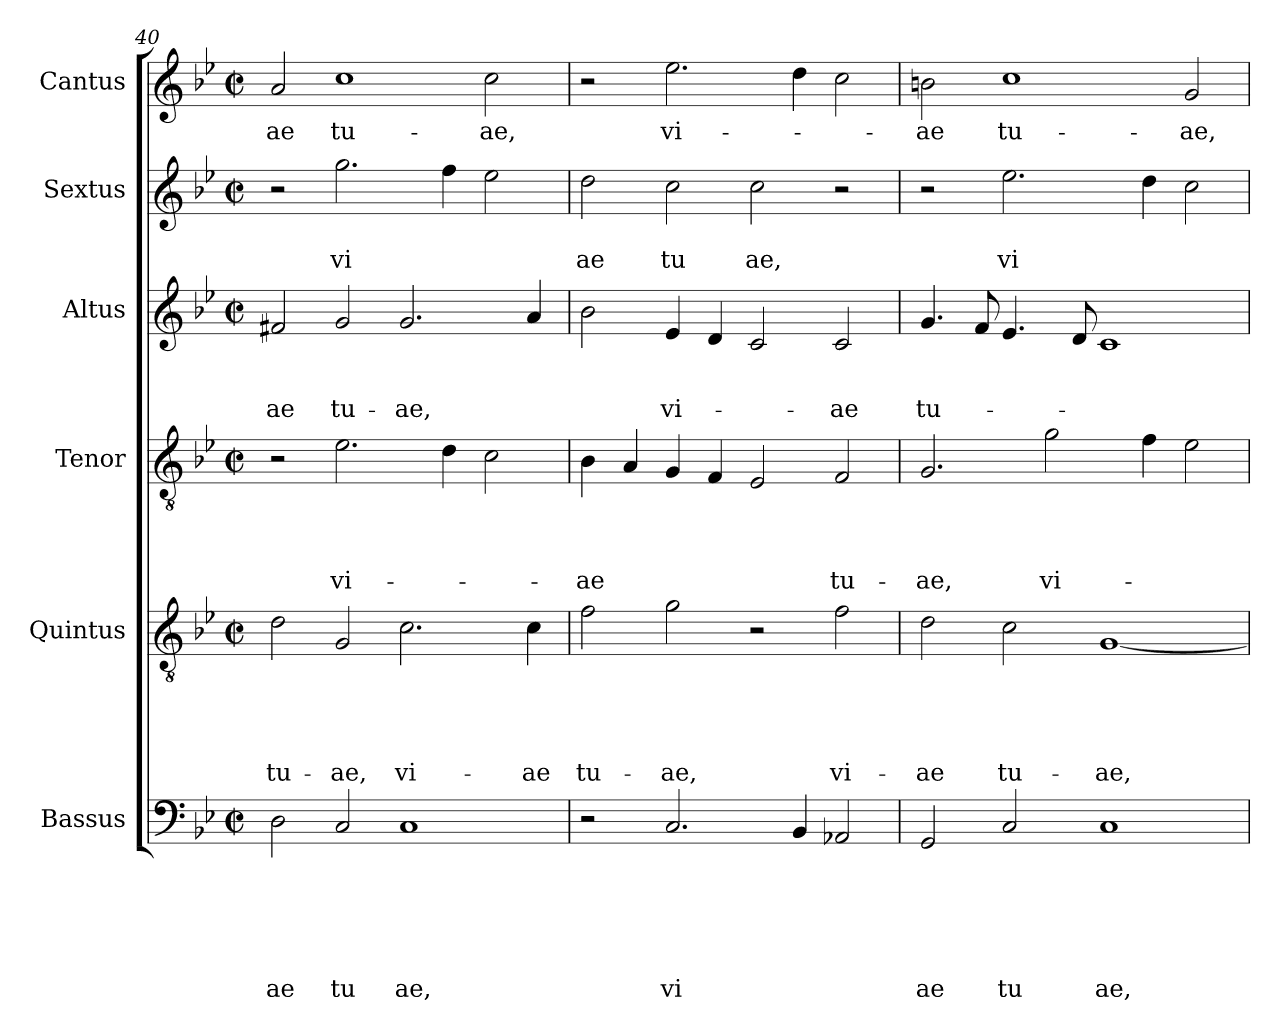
**kern	**text	**text	**text	**text	**text	**text	**kern	**text	**text	**text	**text	**text	**kern	**text	**text	**text	**text	**kern	**text	**text	**text	**kern	**text	**text	**kern	**text
*part6	*part6	*part6	*part6	*part6	*part6	*part6	*part5	*part5	*part5	*part5	*part5	*part5	*part4	*part4	*part4	*part4	*part4	*part3	*part3	*part3	*part3	*part2	*part2	*part2	*part1	*part1
*staff6	*staff6	*staff6	*staff6	*staff6	*staff6	*staff6	*staff5	*staff5	*staff5	*staff5	*staff5	*staff5	*staff4	*staff4	*staff4	*staff4	*staff4	*staff3	*staff3	*staff3	*staff3	*staff2	*staff2	*staff2	*staff1	*staff1
*I"Bassus	*	*	*	*	*	*	*I"Quintus	*	*	*	*	*	*I"Tenor	*	*	*	*	*I"Altus	*	*	*	*I"Sextus	*	*	*I"Cantus	*
*clefF4	*	*	*	*	*	*	*clefGv2	*	*	*	*	*	*clefGv2	*	*	*	*	*clefG2	*	*	*	*clefG2	*	*	*clefG2	*
*k[b-e-]	*	*	*	*	*	*	*k[b-e-]	*	*	*	*	*	*k[b-e-]	*	*	*	*	*k[b-e-]	*	*	*	*k[b-e-]	*	*	*k[b-e-]	*
*B-:	*	*	*	*	*	*	*B-:	*	*	*	*	*	*B-:	*	*	*	*	*B-:	*	*	*	*B-:	*	*	*B-:	*
*M2/2	*	*	*	*	*	*	*M2/2	*	*	*	*	*	*M2/2	*	*	*	*	*M2/2	*	*	*	*M2/2	*	*	*M2/2	*
*met(c|)	*	*	*	*	*	*	*met(c|)	*	*	*	*	*	*met(c|)	*	*	*	*	*met(c|)	*	*	*	*met(c|)	*	*	*met(c|)	*
=40	=40	=40	=40	=40	=40	=40	=40	=40	=40	=40	=40	=40	=40	=40	=40	=40	=40	=40	=40	=40	=40	=40	=40	=40	=40	=40
!	!	!	!	!	!	!LO:LY:b	!	!	!	!	!	!LO:LY:b	!	!	!	!	!	!	!	!	!LO:LY:b	!	!	!	!	!LO:LY:b
2D\	.	.	.	.	.	ae	2d\	.	.	.	.	tu-	2r	.	.	.	.	2f#X/	.	.	-ae	2r	.	.	2a/	-ae
!	!	!	!	!	!	!LO:LY:b	!	!	!	!	!	!LO:LY:b	!	!	!	!	!LO:LY:b	!	!	!	!LO:LY:b	!	!	!LO:LY:b	!	!LO:LY:b
2C/	.	.	.	.	.	tu	2G/	.	.	.	.	-ae,	2.e-\	.	.	.	vi-	2g/	.	.	tu-	2.gg\	.	vi	1cc	tu-
!	!	!	!	!	!	!LO:LY:b	!	!	!	!	!	!LO:LY:b	!	!	!	!	!	!	!	!	!LO:LY:b	!	!	!	!	!
1C	.	.	.	.	.	ae,	2.c\	.	.	.	.	vi-	.	.	.	.	.	2.g/	.	.	-ae,	.	.	.	.	.
.	.	.	.	.	.	.	.	.	.	.	.	.	4d\	.	.	.	.	.	.	.	.	4ff\	.	.	.	.
!	!	!	!	!	!	!	!	!	!	!	!	!	!	!	!	!	!	!	!	!	!	!	!	!	!	!LO:LY:b
.	.	.	.	.	.	.	.	.	.	.	.	.	2c\	.	.	.	.	.	.	.	.	2ee-\	.	.	2cc\	-ae,
!	!	!	!	!	!	!	!	!	!	!	!	!LO:LY:b	!	!	!	!	!	!	!	!	!	!	!	!	!	!
.	.	.	.	.	.	.	4c\	.	.	.	.	-ae	.	.	.	.	.	4a/	.	.	.	.	.	.	.	.
=41	=41	=41	=41	=41	=41	=41	=41	=41	=41	=41	=41	=41	=41	=41	=41	=41	=41	=41	=41	=41	=41	=41	=41	=41	=41	=41
!	!	!	!	!	!	!	!	!	!	!	!	!LO:LY:b	!	!	!	!	!LO:LY:b	!	!	!	!	!	!	!LO:LY:b	!	!
2r	.	.	.	.	.	.	2f\	.	.	.	.	tu-	4B-\	.	.	.	-ae	2b-\	.	.	.	2dd\	.	ae	2r	.
.	.	.	.	.	.	.	.	.	.	.	.	.	4A/	.	.	.	.	.	.	.	.	.	.	.	.	.
!	!	!	!	!	!	!LO:LY:b	!	!	!	!	!	!LO:LY:b	!	!	!	!	!	!	!	!	!LO:LY:b	!	!	!LO:LY:b	!	!LO:LY:b
2.C/	.	.	.	.	.	vi	2g\	.	.	.	.	-ae,	4G/	.	.	.	.	4e-/	.	.	vi-	2cc\	.	tu	2.ee-\	vi-
.	.	.	.	.	.	.	.	.	.	.	.	.	4F/	.	.	.	.	4d/	.	.	.	.	.	.	.	.
!	!	!	!	!	!	!	!	!	!	!	!	!	!	!	!	!	!	!	!	!	!	!	!	!LO:LY:b	!	!
.	.	.	.	.	.	.	2r	.	.	.	.	.	2E-/	.	.	.	.	2c/	.	.	.	2cc\	.	ae,	.	.
4BB-/	.	.	.	.	.	.	.	.	.	.	.	.	.	.	.	.	.	.	.	.	.	.	.	.	4dd\	.
!	!	!	!	!	!	!	!	!	!	!	!	!LO:LY:b	!	!	!	!	!LO:LY:b	!	!	!	!LO:LY:b	!	!	!	!	!
2AA-X/	.	.	.	.	.	.	2f\	.	.	.	.	vi-	2F/	.	.	.	tu-	2c/	.	.	-ae	2r	.	.	2cc\	.
=42	=42	=42	=42	=42	=42	=42	=42	=42	=42	=42	=42	=42	=42	=42	=42	=42	=42	=42	=42	=42	=42	=42	=42	=42	=42	=42
!	!	!	!	!	!	!LO:LY:b	!	!	!	!	!	!LO:LY:b	!	!	!	!	!LO:LY:b	!	!	!	!LO:LY:b	!	!	!	!	!LO:LY:b
2GG/	.	.	.	.	.	ae	2d\	.	.	.	.	-ae	2.G/	.	.	.	-ae,	4.g/	.	.	tu-	2r	.	.	2bn\	-ae
.	.	.	.	.	.	.	.	.	.	.	.	.	.	.	.	.	.	8f/	.	.	.	.	.	.	.	.
!	!	!	!	!	!	!LO:LY:b	!	!	!	!	!	!LO:LY:b	!	!	!	!	!	!	!	!	!	!	!	!LO:LY:b	!	!LO:LY:b
2C/	.	.	.	.	.	tu	2c\	.	.	.	.	tu-	.	.	.	.	.	4.e-/	.	.	.	2.ee-\	.	vi	1cc	tu-
!	!	!	!	!	!	!	!	!	!	!	!	!	!	!	!	!	!LO:LY:b	!	!	!	!	!	!	!	!	!
.	.	.	.	.	.	.	.	.	.	.	.	.	2g\	.	.	.	vi-	.	.	.	.	.	.	.	.	.
.	.	.	.	.	.	.	.	.	.	.	.	.	.	.	.	.	.	8d/	.	.	.	.	.	.	.	.
!	!	!	!	!	!	!LO:LY:b	!	!	!	!	!	!LO:LY:b	!	!	!	!	!	!	!	!	!	!	!	!	!	!
1C	.	.	.	.	.	ae,	[<1G	.	.	.	.	-ae,	.	.	.	.	.	1c	.	.	.	.	.	.	.	.
.	.	.	.	.	.	.	.	.	.	.	.	.	4f\	.	.	.	.	.	.	.	.	4dd\	.	.	.	.
!	!	!	!	!	!	!	!	!	!	!	!	!	!	!	!	!	!	!	!	!	!	!	!	!	!	!LO:LY:b
.	.	.	.	.	.	.	.	.	.	.	.	.	2e-\	.	.	.	.	.	.	.	.	2cc\	.	.	2g/	-ae,
=	=	=	=	=	=	=	=	=	=	=	=	=	=	=	=	=	=	=	=	=	=	=	=	=	=	=
*-	*-	*-	*-	*-	*-	*-	*-	*-	*-	*-	*-	*-	*-	*-	*-	*-	*-	*-	*-	*-	*-	*-	*-	*-	*-	*-
